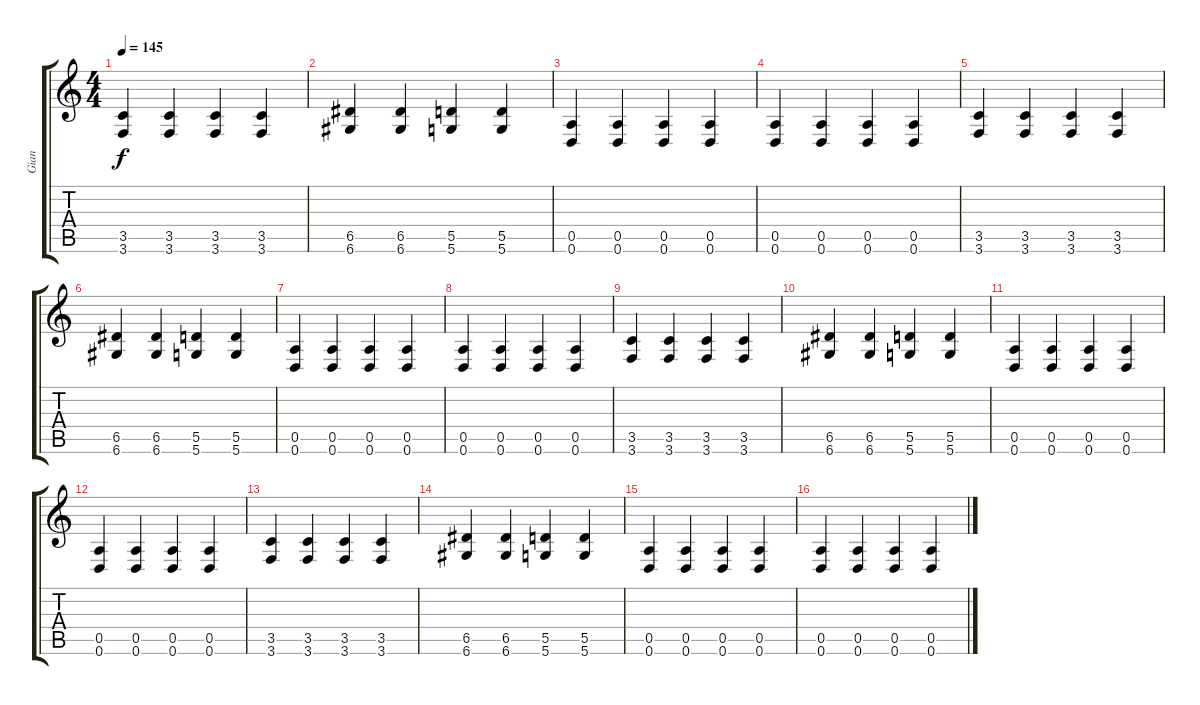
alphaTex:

\track ("Gian" "Gian") {instrument overdrivenguitar}
\staff {score tabs}
\tuning (E4 B3 G3 D3 A2 D2) {hide}
\ts (4 4)
\tempo 145
\clef g2
\ks c
(3.5 3.6).4{dy f} (3.5 3.6).4 (3.5 3.6).4 (3.5 3.6).4 |
(6.5 6.6).4 (6.5 6.6).4 (5.5 5.6).4 (5.5 5.6).4 |
(0.5 0.6).4 (0.5 0.6).4 (0.5 0.6).4 (0.5 0.6).4 |
(0.5 0.6).4 (0.5 0.6).4 (0.5 0.6).4 (0.5 0.6).4 |
(3.5 3.6).4 (3.5 3.6).4 (3.5 3.6).4 (3.5 3.6).4 |
(6.5 6.6).4 (6.5 6.6).4 (5.5 5.6).4 (5.5 5.6).4 |
(0.5 0.6).4 (0.5 0.6).4 (0.5 0.6).4 (0.5 0.6).4 |
(0.5 0.6).4 (0.5 0.6).4 (0.5 0.6).4 (0.5 0.6).4 |
(3.5 3.6).4 (3.5 3.6).4 (3.5 3.6).4 (3.5 3.6).4 |
(6.5 6.6).4 (6.5 6.6).4 (5.5 5.6).4 (5.5 5.6).4 |
(0.5 0.6).4 (0.5 0.6).4 (0.5 0.6).4 (0.5 0.6).4 |
(0.5 0.6).4 (0.5 0.6).4 (0.5 0.6).4 (0.5 0.6).4 |
(3.5 3.6).4 (3.5 3.6).4 (3.5 3.6).4 (3.5 3.6).4 |
(6.5 6.6).4 (6.5 6.6).4 (5.5 5.6).4 (5.5 5.6).4 |
(0.5 0.6).4 (0.5 0.6).4 (0.5 0.6).4 (0.5 0.6).4 |
(0.5 0.6).4 (0.5 0.6).4 (0.5 0.6).4 (0.5 0.6).4
